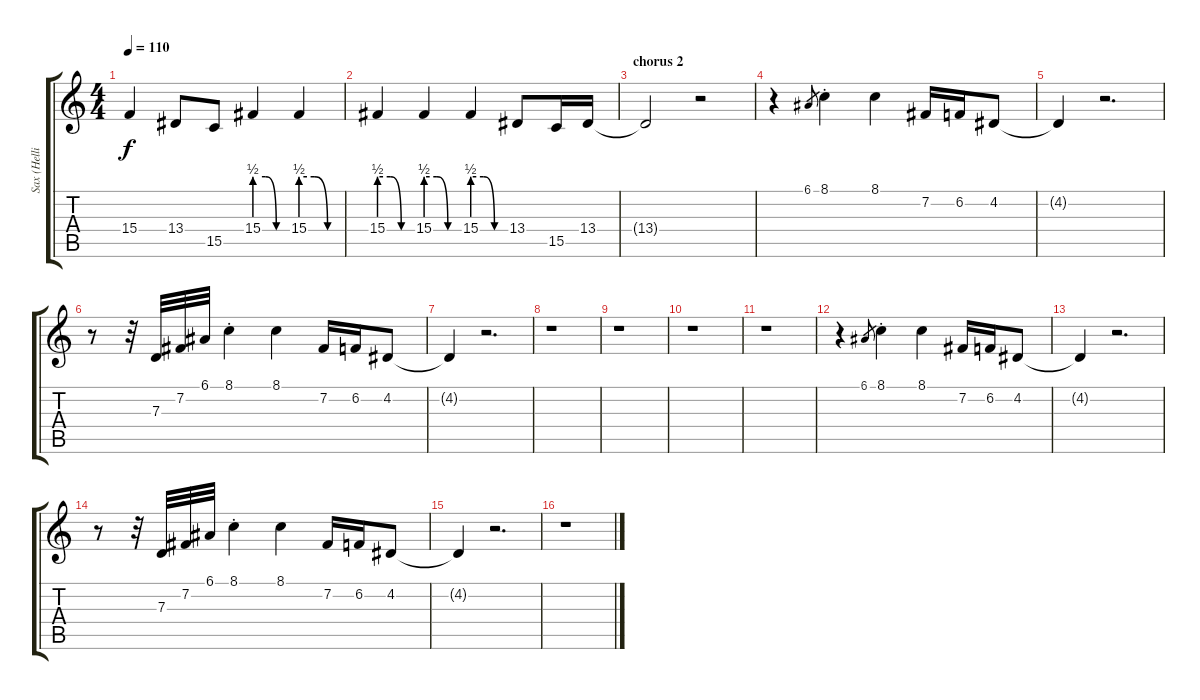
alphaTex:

\track ("Sax (Helliwell)" "Sax (Helli") {instrument altosax}
\staff {score tabs}
\tuning (E4 B3 G3 D3 A2 E2) {hide}
\ts (4 4)
\tempo 110
\clef g2
\ks c
15.4.4{dy f} 13.4.8 15.5.8 15.4{be (custom 0 2 20 2 40 0 60 0)}.4 15.4{be (custom 0 2 20 2 40 0 60 0)}.4 |
15.4{be (custom 0 2 20 2 40 0 60 0)}.4 15.4{be (custom 0 2 20 2 40 0 60 0)}.4 15.4{be (custom 0 2 20 2 40 0 60 0)}.4 13.4.8 15.5.16 13.4.16 |
\section ("" "chorus 2")
13.4{t}.2 r.2 |
r.4 6.1.8{gr} 8.1{st}.4 8.1.4 7.2.16 6.2.16 4.2.8 |
4.2{t}.4 r.2{d} |
r.8 r.32 7.3.32 7.2.32 6.1.32 8.1{st}.4 8.1.4 7.2.16 6.2.16 4.2.8 |
4.2{t}.4 r.2{d} |
r.1 |
r.1 |
r.1 |
r.1 |
r.4 6.1.8{gr} 8.1{st}.4 8.1.4 7.2.16 6.2.16 4.2.8 |
4.2{t}.4 r.2{d} |
r.8 r.32 7.3.32 7.2.32 6.1.32 8.1{st}.4 8.1.4 7.2.16 6.2.16 4.2.8 |
4.2{t}.4 r.2{d} |
r.1
